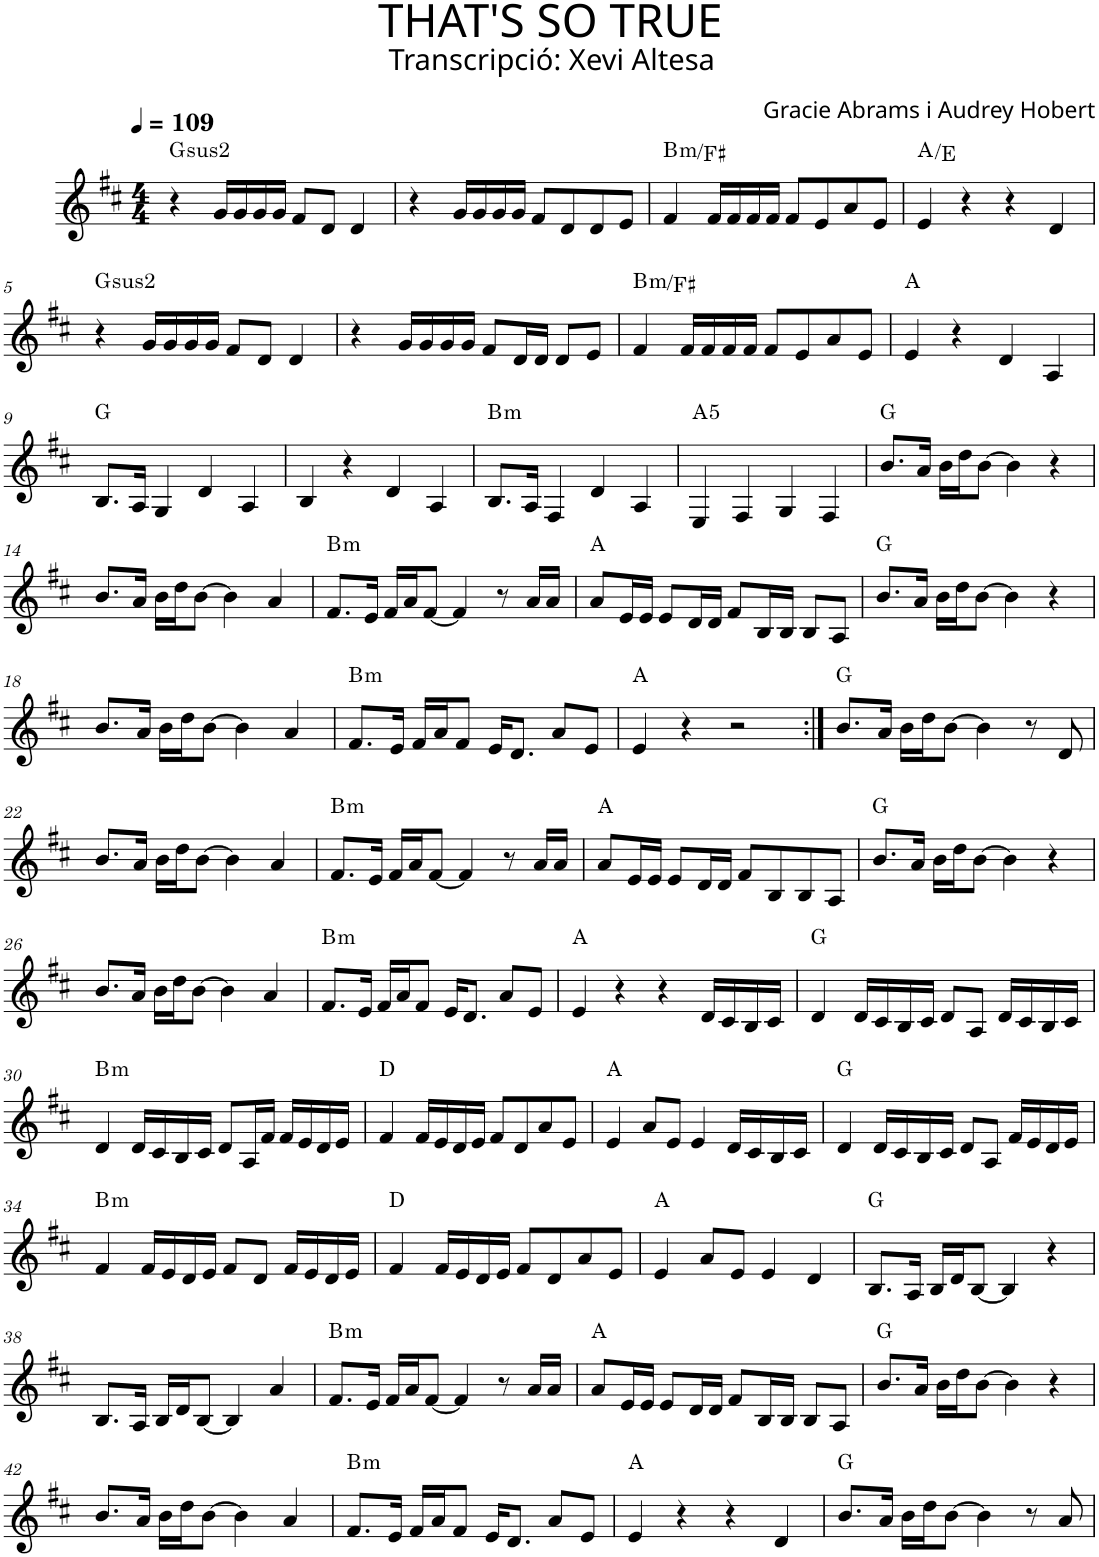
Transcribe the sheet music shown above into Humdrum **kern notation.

**kern	**harte
*part1	*part1
*staff1	*
*I"P1	*
*clefG2	*
*k[f#c#]	*
*M4/4	*
*MM109	*
=1	=1
!	!LO:H:kt=2
4r	G:(1,2,5)
16g/LL	.
16g/	.
16g/	.
16g/JJ	.
8f#/L	.
8d/J	.
4d/	.
=2	=2
4r	.
16g/LL	.
16g/	.
16g/	.
16g/JJ	.
8f#/L	.
8d/	.
8d/	.
8e/J	.
=3	=3
!	!LO:H:kt=m
4f#/	B:min/5
16f#/LL	.
16f#/	.
16f#/	.
16f#/JJ	.
8f#/L	.
8e/	.
8a/	.
8e/J	.
=4	=4
4e/	A:maj/5
4r	.
4r	.
4d/	.
!!LO:LB:g=z
=5	=5
!	!LO:H:kt=2
4r	G:(1,2,5)
16g/LL	.
16g/	.
16g/	.
16g/JJ	.
8f#/L	.
8d/J	.
4d/	.
=6	=6
4r	.
16g/LL	.
16g/	.
16g/	.
16g/JJ	.
8f#/L	.
16d/L	.
16d/JJ	.
8d/L	.
8e/J	.
=7	=7
!	!LO:H:kt=m
4f#/	B:min/5
16f#/LL	.
16f#/	.
16f#/	.
16f#/JJ	.
8f#/L	.
8e/	.
8a/	.
8e/J	.
=8	=8
4e/	A:maj
4r	.
4d/	.
4A/	.
!!LO:LB:g=z
=9	=9
8.B/L	G:maj
16A/Jk	.
4G/	.
4d/	.
4A/	.
=10	=10
4B/	.
4r	.
4d/	.
4A/	.
=11	=11
!	!LO:H:kt=m
8.B/L	B:min
16A/Jk	.
4F#/	.
4d/	.
4A/	.
=12	=12
!	!LO:H:kt=5
4E/	A:(1,5)
4F#/	.
4G/	.
4F#/	.
=13	=13
8.b/L	G:maj
16a/Jk	.
16b\LL	.
16dd\J	.
[8b\J	.
4b\]	.
4r	.
!!LO:LB:g=z
=14	=14
8.b/L	.
16a/Jk	.
16b\LL	.
16dd\J	.
[8b\J	.
4b\]	.
4a/	.
=15	=15
!	!LO:H:kt=m
8.f#/L	B:min
16e/Jk	.
16f#/LL	.
16a/J	.
[8f#/J	.
4f#/]	.
8r	.
16a/LL	.
16a/JJ	.
=16	=16
8a/L	A:maj
16e/L	.
16e/JJ	.
8e/L	.
16d/L	.
16d/JJ	.
8f#/L	.
16B/L	.
16B/JJ	.
8B/L	.
8A/J	.
=17	=17
8.b/L	G:maj
16a/Jk	.
16b\LL	.
16dd\J	.
[8b\J	.
4b\]	.
4r	.
!!LO:LB:g=z
=18	=18
8.b/L	.
16a/Jk	.
16b\LL	.
16dd\J	.
[8b\J	.
4b\]	.
4a/	.
=19	=19
!	!LO:H:kt=m
8.f#/L	B:min
16e/Jk	.
16f#/LL	.
16a/J	.
8f#/J	.
16e/KL	.
8.d/J	.
8a/L	.
8e/J	.
=20	=20
4e/	A:maj
4r	.
2r	.
=21:|!	=21:|!
8.b/L	G:maj
16a/Jk	.
16b\LL	.
16dd\J	.
[8b\J	.
4b\]	.
8r	.
8d/	.
!!LO:LB:g=z
=22	=22
8.b/L	.
16a/Jk	.
16b\LL	.
16dd\J	.
[8b\J	.
4b\]	.
4a/	.
=23	=23
!	!LO:H:kt=m
8.f#/L	B:min
16e/Jk	.
16f#/LL	.
16a/J	.
[8f#/J	.
4f#/]	.
8r	.
16a/LL	.
16a/JJ	.
=24	=24
8a/L	A:maj
16e/L	.
16e/JJ	.
8e/L	.
16d/L	.
16d/JJ	.
8f#/L	.
8B/	.
8B/	.
8A/J	.
=25	=25
8.b/L	G:maj
16a/Jk	.
16b\LL	.
16dd\J	.
[8b\J	.
4b\]	.
4r	.
!!LO:LB:g=z
=26	=26
8.b/L	.
16a/Jk	.
16b\LL	.
16dd\J	.
[8b\J	.
4b\]	.
4a/	.
=27	=27
!	!LO:H:kt=m
8.f#/L	B:min
16e/Jk	.
16f#/LL	.
16a/J	.
8f#/J	.
16e/KL	.
8.d/J	.
8a/L	.
8e/J	.
=28	=28
4e/	A:maj
4r	.
4r	.
16d/LL	.
16c#/	.
16B/	.
16c#/JJ	.
=29	=29
4d/	G:maj
16d/LL	.
16c#/	.
16B/	.
16c#/JJ	.
8d/L	.
8A/J	.
16d/LL	.
16c#/	.
16B/	.
16c#/JJ	.
!!LO:LB:g=z
=30	=30
!	!LO:H:kt=m
4d/	B:min
16d/LL	.
16c#/	.
16B/	.
16c#/JJ	.
8d/L	.
16A/L	.
16f#/JJ	.
16f#/LL	.
16e/	.
16d/	.
16e/JJ	.
=31	=31
4f#/	D:maj
16f#/LL	.
16e/	.
16d/	.
16e/JJ	.
8f#/L	.
8d/	.
8a/	.
8e/J	.
=32	=32
4e/	A:maj
8a/L	.
8e/J	.
4e/	.
16d/LL	.
16c#/	.
16B/	.
16c#/JJ	.
=33	=33
4d/	G:maj
16d/LL	.
16c#/	.
16B/	.
16c#/JJ	.
8d/L	.
8A/J	.
16f#/LL	.
16e/	.
16d/	.
16e/JJ	.
!!LO:LB:g=z
=34	=34
!	!LO:H:kt=m
4f#/	B:min
16f#/LL	.
16e/	.
16d/	.
16e/JJ	.
8f#/L	.
8d/J	.
16f#/LL	.
16e/	.
16d/	.
16e/JJ	.
=35	=35
4f#/	D:maj
16f#/LL	.
16e/	.
16d/	.
16e/JJ	.
8f#/L	.
8d/	.
8a/	.
8e/J	.
=36	=36
4e/	A:maj
8a/L	.
8e/J	.
4e/	.
4d/	.
=37	=37
8.B/L	G:maj
16A/Jk	.
16B/LL	.
16d/J	.
[8B/J	.
4B/]	.
4r	.
!!LO:LB:g=z
=38	=38
8.B/L	.
16A/Jk	.
16B/LL	.
16d/J	.
[8B/J	.
4B/]	.
4a/	.
=39	=39
!	!LO:H:kt=m
8.f#/L	B:min
16e/Jk	.
16f#/LL	.
16a/J	.
[8f#/J	.
4f#/]	.
8r	.
16a/LL	.
16a/JJ	.
=40	=40
8a/L	A:maj
16e/L	.
16e/JJ	.
8e/L	.
16d/L	.
16d/JJ	.
8f#/L	.
16B/L	.
16B/JJ	.
8B/L	.
8A/J	.
=41	=41
8.b/L	G:maj
16a/Jk	.
16b\LL	.
16dd\J	.
[8b\J	.
4b\]	.
4r	.
!!LO:LB:g=z
=42	=42
8.b/L	.
16a/Jk	.
16b\LL	.
16dd\J	.
[8b\J	.
4b\]	.
4a/	.
=43	=43
!	!LO:H:kt=m
8.f#/L	B:min
16e/Jk	.
16f#/LL	.
16a/J	.
8f#/J	.
16e/KL	.
8.d/J	.
8a/L	.
8e/J	.
=44	=44
4e/	A:maj
4r	.
4r	.
4d/	.
=45	=45
8.b/L	G:maj
16a/Jk	.
16b\LL	.
16dd\J	.
[8b\J	.
4b\]	.
8r	.
8a/	.
=	=
*-	*-
